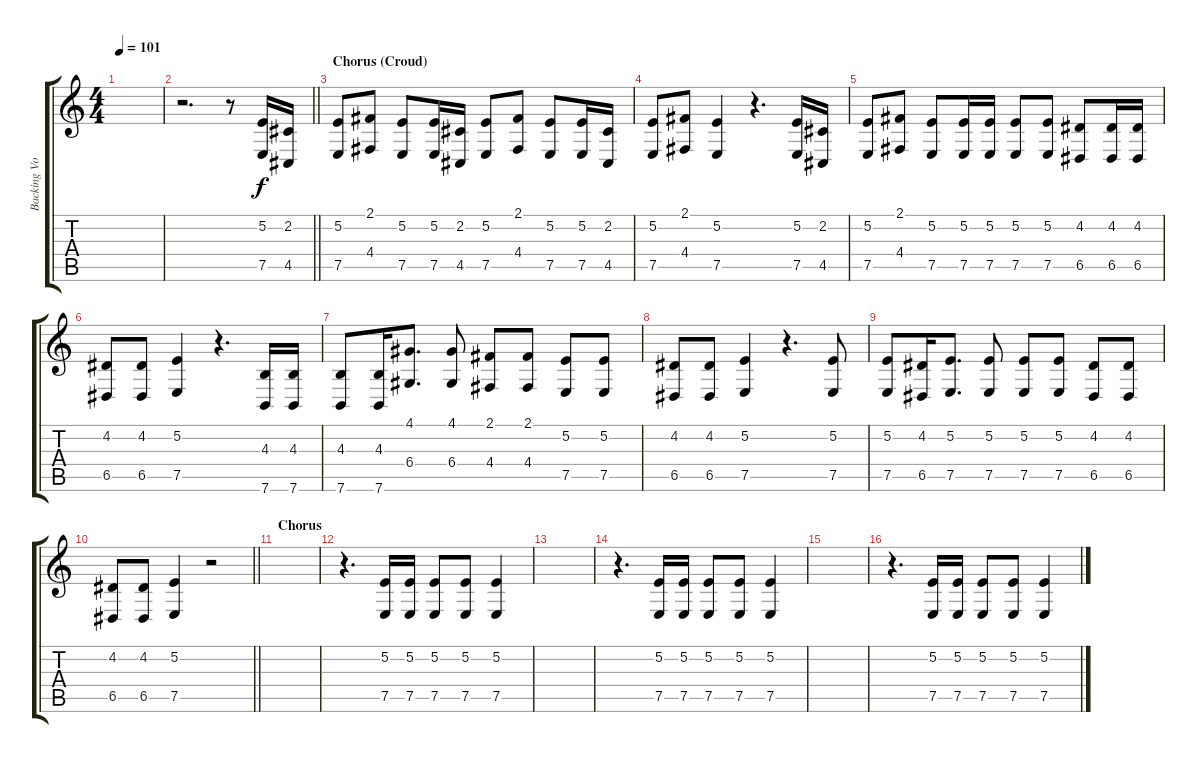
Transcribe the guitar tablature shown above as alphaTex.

\track ("Backing Vocal (Mike)" "Backing Vo") {instrument pad7halo}
\staff {score tabs}
\tuning (E4 B3 G3 D3 A2 E2) {hide}
\ts (4 4)
\tempo 101
\clef g2
\ks c
|
\barLineRight lightlight
r.2{d instrument lead5charang} r.8 (5.2 7.5).16 (2.2 4.5).16 |
\section ("" "Chorus (Croud)")
(5.2 7.5).8 (2.1 4.4).8 (5.2 7.5).8 (5.2 7.5).16 (2.2 4.5).16 (5.2 7.5).8 (2.1 4.4).8 (5.2 7.5).8 (5.2 7.5).16 (2.2 4.5).16 |
(5.2 7.5).8 (2.1 4.4).8 (5.2 7.5).4 r.4{d} (5.2 7.5).16 (2.2 4.5).16 |
(5.2 7.5).8 (2.1 4.4).8 (5.2 7.5).8 (5.2 7.5).16 (5.2 7.5).16 (5.2 7.5).8 (5.2 7.5).8 (4.2 6.5).8 (4.2 6.5).16 (4.2 6.5).16 |
(4.2 6.5).8 (4.2 6.5).8 (5.2 7.5).4 r.4{d} (4.3 7.6).16 (4.3 7.6).16 |
(4.3 7.6).8 (4.3 7.6).16 (4.1 6.4).8{d} (4.1 6.4).8 (2.1 4.4).8 (2.1 4.4).8 (5.2 7.5).8 (5.2 7.5).8 |
(4.2 6.5).8 (4.2 6.5).8 (5.2 7.5).4 r.4{d} (5.2 7.5).8 |
(5.2 7.5).8 (4.2 6.5).16 (5.2 7.5).8{d} (5.2 7.5).8 (5.2 7.5).8 (5.2 7.5).8 (4.2 6.5).8 (4.2 6.5).8 |
\barLineRight lightlight
(4.2 6.5).8 (4.2 6.5).8 (5.2 7.5).4 r.2 |
\section ("" "Chorus")
|
r.4{d} (5.2 7.5).16 (5.2 7.5).16 (5.2 7.5).8 (5.2 7.5).8 (5.2 7.5).4 |
|
r.4{d} (5.2 7.5).16 (5.2 7.5).16 (5.2 7.5).8 (5.2 7.5).8 (5.2 7.5).4 |
|
r.4{d} (5.2 7.5).16 (5.2 7.5).16 (5.2 7.5).8 (5.2 7.5).8 (5.2 7.5).4
